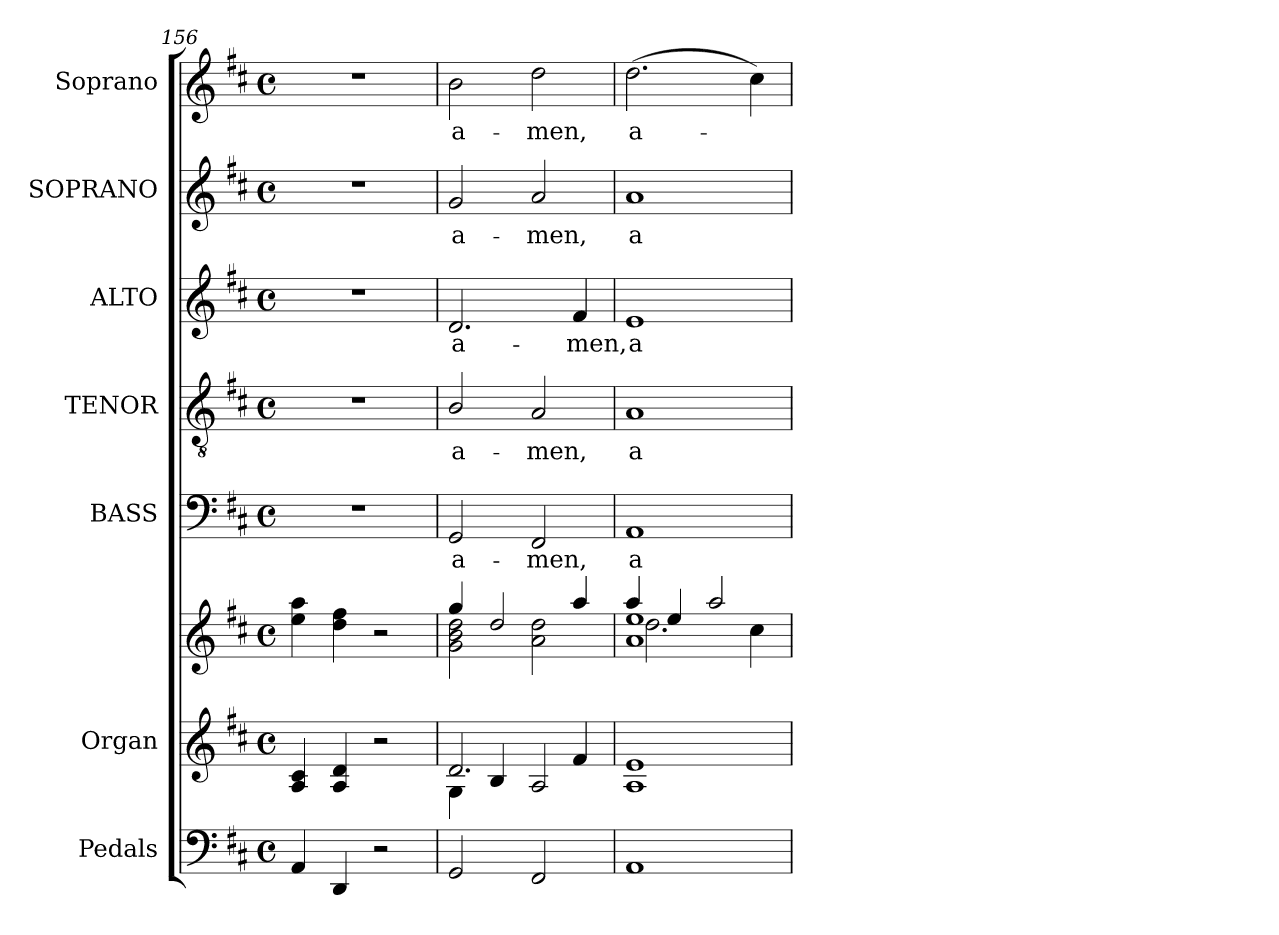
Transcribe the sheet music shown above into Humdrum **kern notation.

**kern	**kern	**kern	**kern	**text	**kern	**text	**kern	**text	**kern	**text	**kern	**text
*part7	*part6	*part6	*part5	*part5	*part4	*part4	*part3	*part3	*part2	*part2	*part1	*part1
*staff8	*staff7	*staff6	*staff5	*staff5	*staff4	*staff4	*staff3	*staff3	*staff2	*staff2	*staff1	*staff1
*I"Pedals	*I"Organ	*	*I"BASS	*	*I"TENOR	*	*I"ALTO	*	*I"SOPRANO	*	*I"Soprano	*
*I'Ped.	*I'Org.	*	*I'B.	*	*I'T.	*	*I'A.	*	*I'S.	*	*I'S.	*
*clefF4	*clefG2	*clefG2	*clefF4	*	*clefGv2	*	*clefG2	*	*clefG2	*	*clefG2	*
*	*	*	*	*	*ITrd7c12	*	*	*	*	*	*	*
*k[f#c#]	*k[f#c#]	*k[f#c#]	*k[f#c#]	*	*k[f#c#]	*	*k[f#c#]	*	*k[f#c#]	*	*k[f#c#]	*
*D:	*D:	*D:	*D:	*	*D:	*	*D:	*	*D:	*	*D:	*
*M4/4	*M4/4	*M4/4	*M4/4	*	*M4/4	*	*M4/4	*	*M4/4	*	*M4/4	*
*met(c)	*met(c)	*met(c)	*met(c)	*	*met(c)	*	*met(c)	*	*met(c)	*	*met(c)	*
=156	=156	=156	=156	=156	=156	=156	=156	=156	=156	=156	=156	=156
4AAi/	4Ai/ 4c#i	4eei\ 4aai	1r	.	1r	.	1r	.	1r	.	1r	.
4DDi/	4Ai/ 4di	4ddi\ 4ff#i	.	.	.	.	.	.	.	.	.	.
2r	2r	2r	.	.	.	.	.	.	.	.	.	.
=157	=157	=157	=157	=157	=157	=157	=157	=157	=157	=157	=157	=157
*	*^	*^	*	*	*	*	*	*	*	*	*	*
!	!	!	!	!	!	!LO:LY:b:color=#000000	!	!	!	!	!	!	!	!
!	!	!	!	!	!	!	!	!LO:LY:b:color=#000000	!	!	!	!	!	!
!	!	!	!	!	!	!	!	!	!	!LO:LY:b:color=#000000	!	!	!	!
!	!	!	!	!	!	!	!	!	!	!	!	!LO:LY:b:color=#000000	!	!
!	!	!	!	!	!	!	!	!	!	!	!	!	!	!LO:LY:b:color=#000000
2GGi/	2.di/	4Gi\	4ggi/	2gi\ 2bi 2ddi	2GGi/	a-	2BBi/	a-	2.di/	a-	2gi/	a-	2bi\	a-
.	.	4Bi/	2ddi/	.	.	.	.	.	.	.	.	.	.	.
!	!	!	!	!	!	!LO:LY:b:color=#000000	!	!	!	!	!	!	!	!
!	!	!	!	!	!	!	!	!LO:LY:b:color=#000000	!	!	!	!	!	!
!	!	!	!	!	!	!	!	!	!	!	!	!LO:LY:b:color=#000000	!	!
!	!	!	!	!	!	!	!	!	!	!	!	!	!	!LO:LY:b:color=#000000
2FF#i/	.	2Ai/	.	2ai\ 2ddi	2FF#i/	-men,	2AAi/	-men,	.	.	2ai/	-men,	2ddi\	-men,
!	!	!	!	!	!	!	!	!	!	!LO:LY:b:color=#000000	!	!	!	!
.	4f#i/	.	4aai/	.	.	.	.	.	4f#i/	-men,	.	.	.	.
*	*v	*v	*	*	*	*	*	*	*	*	*	*	*	*
=158	=158	=158	=158	=158	=158	=158	=158	=158	=158	=158	=158	=158	=158
*	*	*	*^	*	*	*	*	*	*	*	*	*	*
!	!	!	!	!	!	!LO:LY:b:color=#000000	!	!	!	!	!	!	!	!
!	!	!	!	!	!	!	!	!LO:LY:b:color=#000000	!	!	!	!	!	!
!	!	!	!	!	!	!	!	!	!	!LO:LY:b:color=#000000	!	!	!	!
!	!	!	!	!	!	!	!	!	!	!	!	!LO:LY:b:color=#000000	!	!
!	!	!	!	!	!	!	!	!	!	!	!	!	!	!LO:LY:b:color=#000000
1AAi	1Ai 1ei	4aai/	1ai 1eei	2.ddi\	1AAi	a-	1AAi	a-	1ei	a-	1ai	a-	(2.ddi\	a-
.	.	4eei/	.	.	.	.	.	.	.	.	.	.	.	.
.	.	2aai/	.	.	.	.	.	.	.	.	.	.	.	.
.	.	.	.	4cc#i\	.	.	.	.	.	.	.	.	4cc#i\)	.
*	*	*v	*v	*v	*	*	*	*	*	*	*	*	*	*
=	=	=	=	=	=	=	=	=	=	=	=	=
*-	*-	*-	*-	*-	*-	*-	*-	*-	*-	*-	*-	*-
